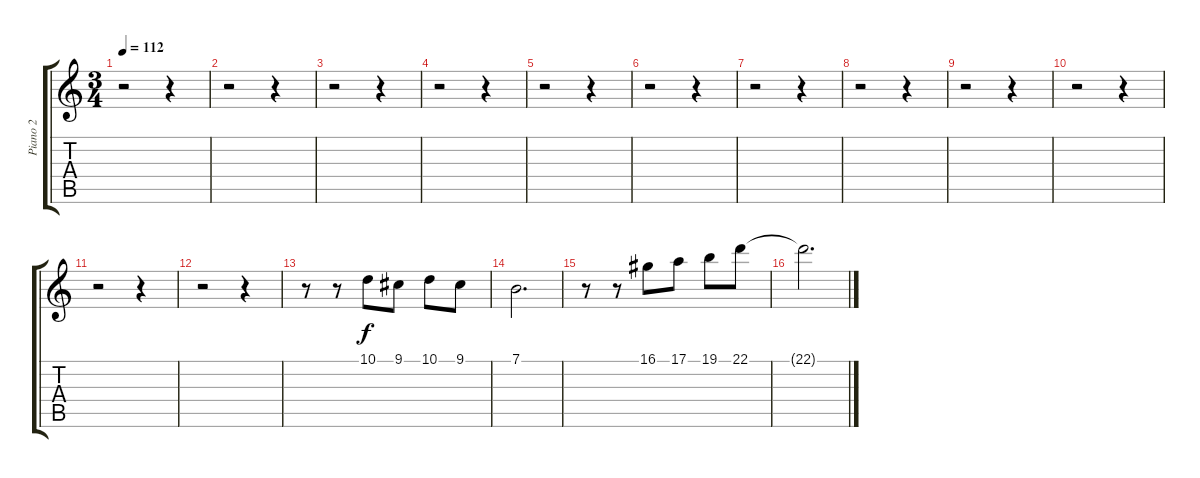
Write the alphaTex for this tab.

\track ("Piano 2" "Piano 2") {instrument acousticgrandpiano}
\staff {score tabs}
\tuning (E4 B3 G3 D3 A2 D2) {hide}
\ts (3 4)
\tempo 112
\clef g2
\ks c
r.2{dy f} r.4 |
r.2 r.4 |
r.2 r.4 |
r.2 r.4 |
r.2 r.4 |
r.2 r.4 |
r.2 r.4 |
r.2 r.4 |
r.2 r.4 |
r.2 r.4 |
r.2 r.4 |
r.2 r.4 |
r.8 r.8 10.1.8 9.1.8 10.1.8 9.1.8 |
7.1.2{d} |
r.8 r.8 16.1.8 17.1.8 19.1.8 22.1.8 |
22.1{t}.2{d}
